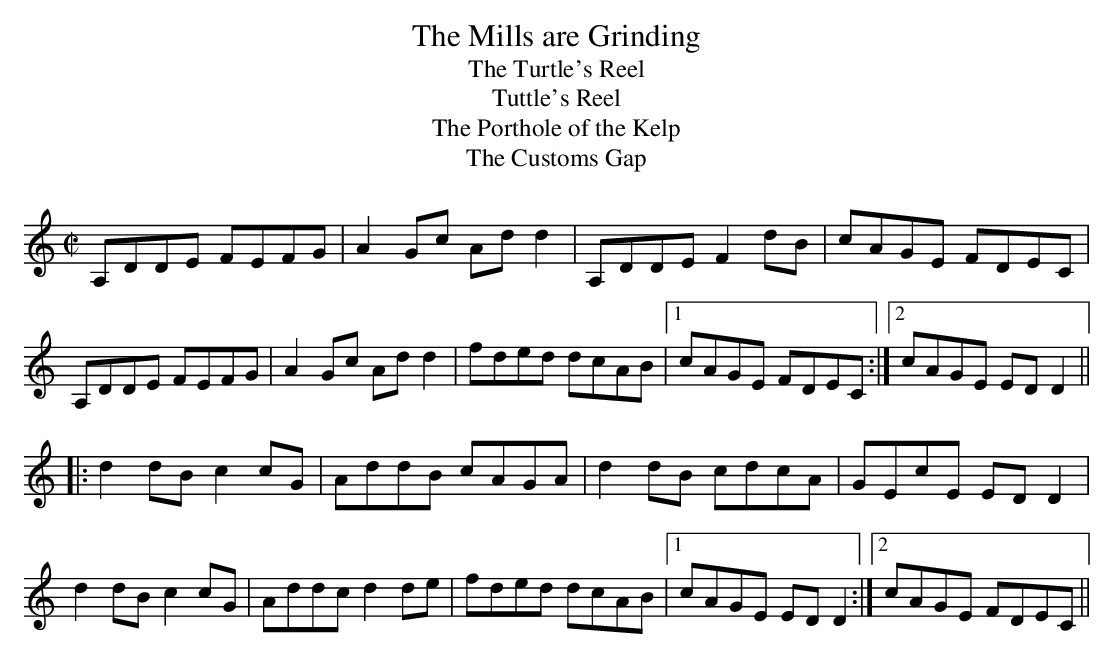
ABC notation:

X:1
T:Mills are Grinding, The
T:Turtle's Reel, The
T:Tuttle's Reel
T:Porthole of the Kelp, The
T:Customs Gap, The
M:C|
K:Ddor
A,DDE FEFG|A2Gc Add2|A,DDE F2dB|cAGE FDEC|
A,DDE FEFG|A2Gc Add2|fded dcAB|1 cAGE FDEC:|2 cAGE EDD2||
|:d2dB c2cG|AddB cAGA|d2dB cdcA|GEcE EDD2|
d2dB c2cG|Addc d2de|fded dcAB|1 cAGE EDD2:|2 cAGE FDEC||
